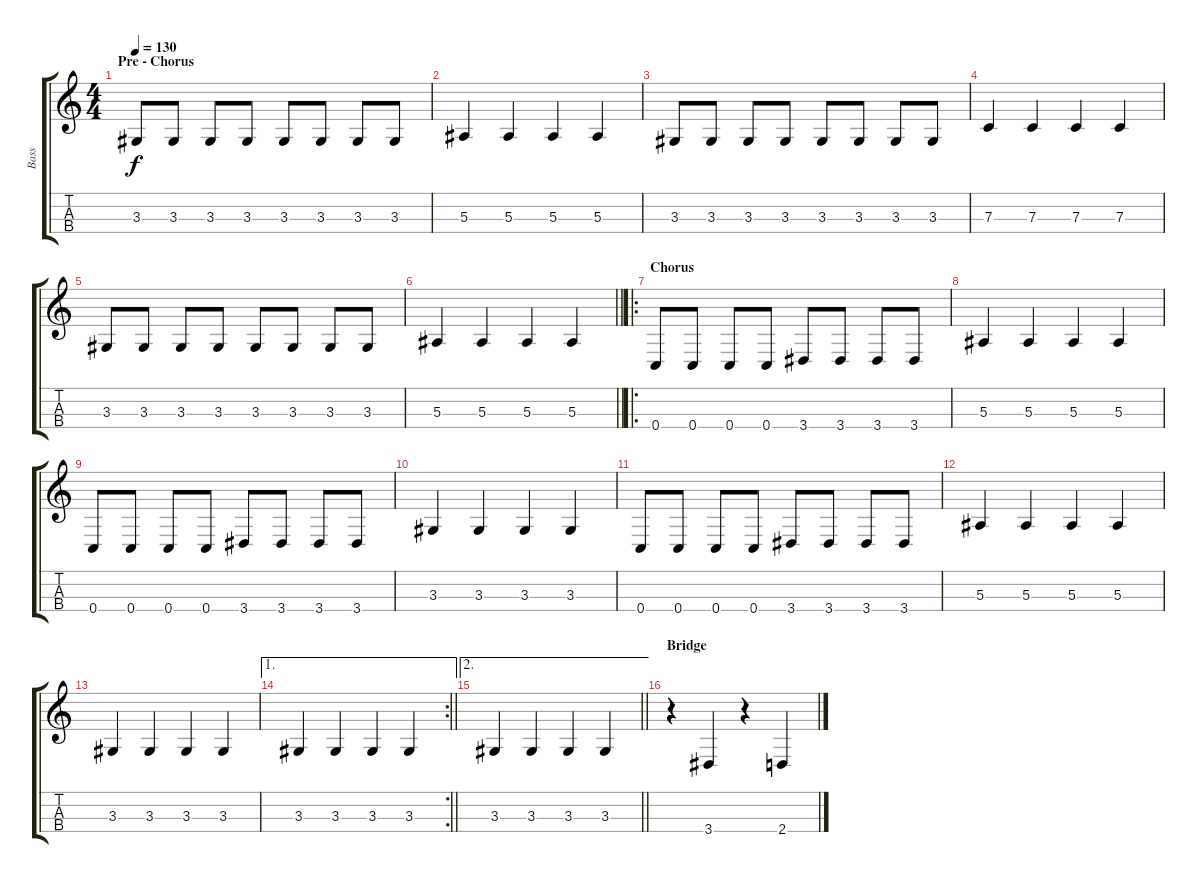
\track ("Bass" "Bass") {instrument electricbassfinger}
\staff {score tabs}
\tuning (Eb3 Bb2 F2 C2) {hide}
\ts (4 4)
\section ("" "Pre - Chorus")
\tempo 130
\clef g2
\ks c
3.3.8{dy f} 3.3.8 3.3.8 3.3.8 3.3.8 3.3.8 3.3.8 3.3.8 |
5.3.4 5.3.4 5.3.4 5.3.4 |
3.3.8 3.3.8 3.3.8 3.3.8 3.3.8 3.3.8 3.3.8 3.3.8 |
7.3.4 7.3.4 7.3.4 7.3.4 |
3.3.8 3.3.8 3.3.8 3.3.8 3.3.8 3.3.8 3.3.8 3.3.8 |
\barLineRight lightlight
5.3.4 5.3.4 5.3.4 5.3.4 |
\ro
\section ("" "Chorus")
0.4.8 0.4.8 0.4.8 0.4.8 3.4.8 3.4.8 3.4.8 3.4.8 |
5.3.4 5.3.4 5.3.4 5.3.4 |
0.4.8 0.4.8 0.4.8 0.4.8 3.4.8 3.4.8 3.4.8 3.4.8 |
3.3.4 3.3.4 3.3.4 3.3.4 |
0.4.8 0.4.8 0.4.8 0.4.8 3.4.8 3.4.8 3.4.8 3.4.8 |
5.3.4 5.3.4 5.3.4 5.3.4 |
3.3.4 3.3.4 3.3.4 3.3.4 |
\ae 1
\rc 2
\barLineRight lightlight
3.3.4 3.3.4 3.3.4 3.3.4 |
\ae 2
\barLineRight lightlight
3.3.4 3.3.4 3.3.4 3.3.4 |
\section ("" "Bridge")
r.4 3.4.4 r.4 2.4.4
